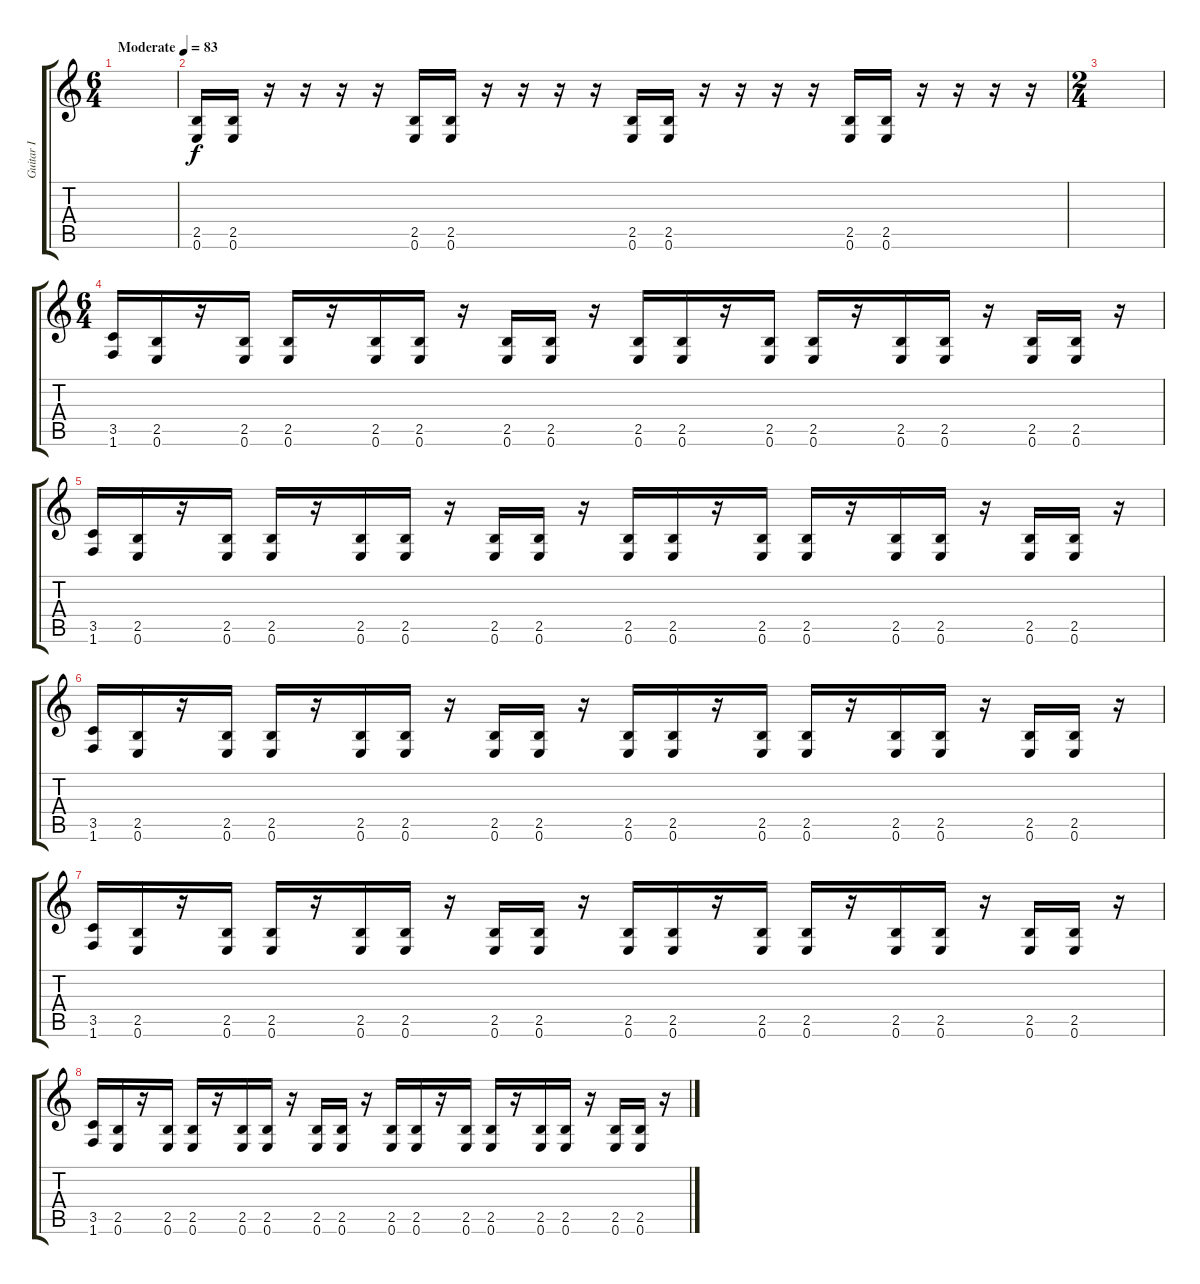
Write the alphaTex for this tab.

\track ("Guitar I" "Guitar I") {instrument distortionguitar}
\staff {score tabs}
\tuning (E4 B3 G3 D3 A2 E2) {hide}
\ts (6 4)
\tempo (83 "Moderate")
\clef g2
\ks c
|
(2.5 0.6).16 (2.5 0.6).16 r.16 r.16 r.16 r.16 (2.5 0.6).16 (2.5 0.6).16 r.16 r.16 r.16 r.16 (2.5 0.6).16 (2.5 0.6).16 r.16 r.16 r.16 r.16 (2.5 0.6).16 (2.5 0.6).16 r.16 r.16 r.16 r.16 |
\ts (2 4)
|
\ts (6 4)
(3.5 1.6).16 (2.5 0.6).16 r.16 (2.5 0.6).16 (2.5 0.6).16 r.16 (2.5 0.6).16 (2.5 0.6).16 r.16 (2.5 0.6).16 (2.5 0.6).16 r.16 (2.5 0.6).16 (2.5 0.6).16 r.16 (2.5 0.6).16 (2.5 0.6).16 r.16 (2.5 0.6).16 (2.5 0.6).16 r.16 (2.5 0.6).16 (2.5 0.6).16 r.16 |
(3.5 1.6).16 (2.5 0.6).16 r.16 (2.5 0.6).16 (2.5 0.6).16 r.16 (2.5 0.6).16 (2.5 0.6).16 r.16 (2.5 0.6).16 (2.5 0.6).16 r.16 (2.5 0.6).16 (2.5 0.6).16 r.16 (2.5 0.6).16 (2.5 0.6).16 r.16 (2.5 0.6).16 (2.5 0.6).16 r.16 (2.5 0.6).16 (2.5 0.6).16 r.16 |
(3.5 1.6).16 (2.5 0.6).16 r.16 (2.5 0.6).16 (2.5 0.6).16 r.16 (2.5 0.6).16 (2.5 0.6).16 r.16 (2.5 0.6).16 (2.5 0.6).16 r.16 (2.5 0.6).16 (2.5 0.6).16 r.16 (2.5 0.6).16 (2.5 0.6).16 r.16 (2.5 0.6).16 (2.5 0.6).16 r.16 (2.5 0.6).16 (2.5 0.6).16 r.16 |
(3.5 1.6).16 (2.5 0.6).16 r.16 (2.5 0.6).16 (2.5 0.6).16 r.16 (2.5 0.6).16 (2.5 0.6).16 r.16 (2.5 0.6).16 (2.5 0.6).16 r.16 (2.5 0.6).16 (2.5 0.6).16 r.16 (2.5 0.6).16 (2.5 0.6).16 r.16 (2.5 0.6).16 (2.5 0.6).16 r.16 (2.5 0.6).16 (2.5 0.6).16 r.16 |
(3.5 1.6).16 (2.5 0.6).16 r.16 (2.5 0.6).16 (2.5 0.6).16 r.16 (2.5 0.6).16 (2.5 0.6).16 r.16 (2.5 0.6).16 (2.5 0.6).16 r.16 (2.5 0.6).16 (2.5 0.6).16 r.16 (2.5 0.6).16 (2.5 0.6).16 r.16 (2.5 0.6).16 (2.5 0.6).16 r.16 (2.5 0.6).16 (2.5 0.6).16 r.16
